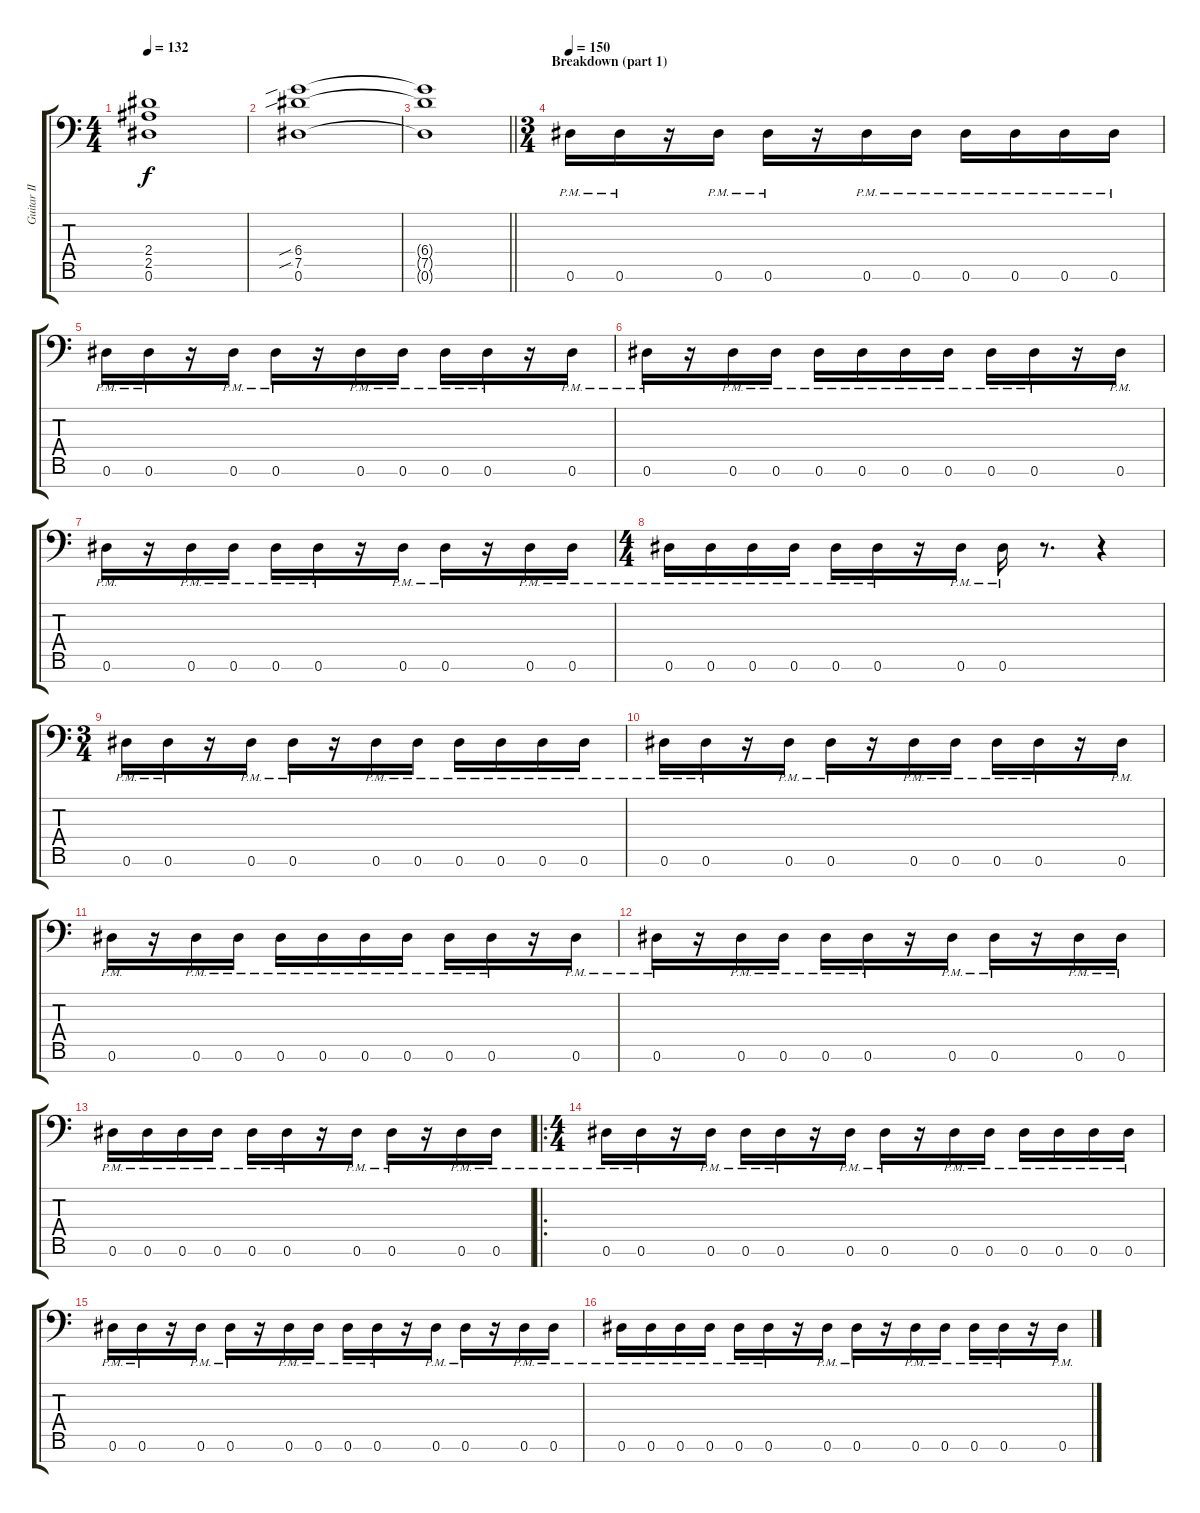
\track ("Guitar II (Right)" "Guitar II ") {instrument overdrivenguitar}
\staff {score tabs}
\tuning (Eb4 Bb3 Gb3 Db3 Ab2 Eb2 Ab1) {hide}
\ts (4 4)
\tempo 132
\clef f4
\ks c
(2.4{t} 2.5{t} 0.6{t}).1{dy f} |
(6.4{sib} 7.5{sib} 0.6).1 |
\barLineRight lightlight
(6.4{t} 7.5{t} 0.6{t}).1 |
\ts (3 4)
\section ("" "Breakdown (part 1)")
\tempo 150
0.6{pm}.16 0.6{pm}.16 r.16 0.6{pm}.16 0.6{pm}.16 r.16 0.6{pm}.16 0.6{pm}.16 0.6{pm}.16 0.6{pm}.16 0.6{pm}.16 0.6{pm}.16 |
0.6{pm}.16 0.6{pm}.16 r.16 0.6{pm}.16 0.6{pm}.16 r.16 0.6{pm}.16 0.6{pm}.16 0.6{pm}.16 0.6{pm}.16 r.16 0.6{pm}.16 |
0.6{pm}.16 r.16 0.6{pm}.16 0.6{pm}.16 0.6{pm}.16 0.6{pm}.16 0.6{pm}.16 0.6{pm}.16 0.6{pm}.16 0.6{pm}.16 r.16 0.6{pm}.16 |
0.6{pm}.16 r.16 0.6{pm}.16 0.6{pm}.16 0.6{pm}.16 0.6{pm}.16 r.16 0.6{pm}.16 0.6{pm}.16 r.16 0.6{pm}.16 0.6{pm}.16 |
\ts (4 4)
0.6{pm}.16 0.6{pm}.16 0.6{pm}.16 0.6{pm}.16 0.6{pm}.16 0.6{pm}.16 r.16 0.6{pm}.16 0.6{pm}.16 r.8{d} r.4 |
\ts (3 4)
0.6{pm}.16 0.6{pm}.16 r.16 0.6{pm}.16 0.6{pm}.16 r.16 0.6{pm}.16 0.6{pm}.16 0.6{pm}.16 0.6{pm}.16 0.6{pm}.16 0.6{pm}.16 |
0.6{pm}.16 0.6{pm}.16 r.16 0.6{pm}.16 0.6{pm}.16 r.16 0.6{pm}.16 0.6{pm}.16 0.6{pm}.16 0.6{pm}.16 r.16 0.6{pm}.16 |
0.6{pm}.16 r.16 0.6{pm}.16 0.6{pm}.16 0.6{pm}.16 0.6{pm}.16 0.6{pm}.16 0.6{pm}.16 0.6{pm}.16 0.6{pm}.16 r.16 0.6{pm}.16 |
0.6{pm}.16 r.16 0.6{pm}.16 0.6{pm}.16 0.6{pm}.16 0.6{pm}.16 r.16 0.6{pm}.16 0.6{pm}.16 r.16 0.6{pm}.16 0.6{pm}.16 |
0.6{pm}.16 0.6{pm}.16 0.6{pm}.16 0.6{pm}.16 0.6{pm}.16 0.6{pm}.16 r.16 0.6{pm}.16 0.6{pm}.16 r.16 0.6{pm}.16 0.6{pm}.16 |
\ro
\ts (4 4)
0.6{pm}.16 0.6{pm}.16 r.16 0.6{pm}.16 0.6{pm}.16 0.6{pm}.16 r.16 0.6{pm}.16 0.6{pm}.16 r.16 0.6{pm}.16 0.6{pm}.16 0.6{pm}.16 0.6{pm}.16 0.6{pm}.16 0.6{pm}.16 |
0.6{pm}.16 0.6{pm}.16 r.16 0.6{pm}.16 0.6{pm}.16 r.16 0.6{pm}.16 0.6{pm}.16 0.6{pm}.16 0.6{pm}.16 r.16 0.6{pm}.16 0.6{pm}.16 r.16 0.6{pm}.16 0.6{pm}.16 |
0.6{pm}.16 0.6{pm}.16 0.6{pm}.16 0.6{pm}.16 0.6{pm}.16 0.6{pm}.16 r.16 0.6{pm}.16 0.6{pm}.16 r.16 0.6{pm}.16 0.6{pm}.16 0.6{pm}.16 0.6{pm}.16 r.16 0.6{pm}.16
